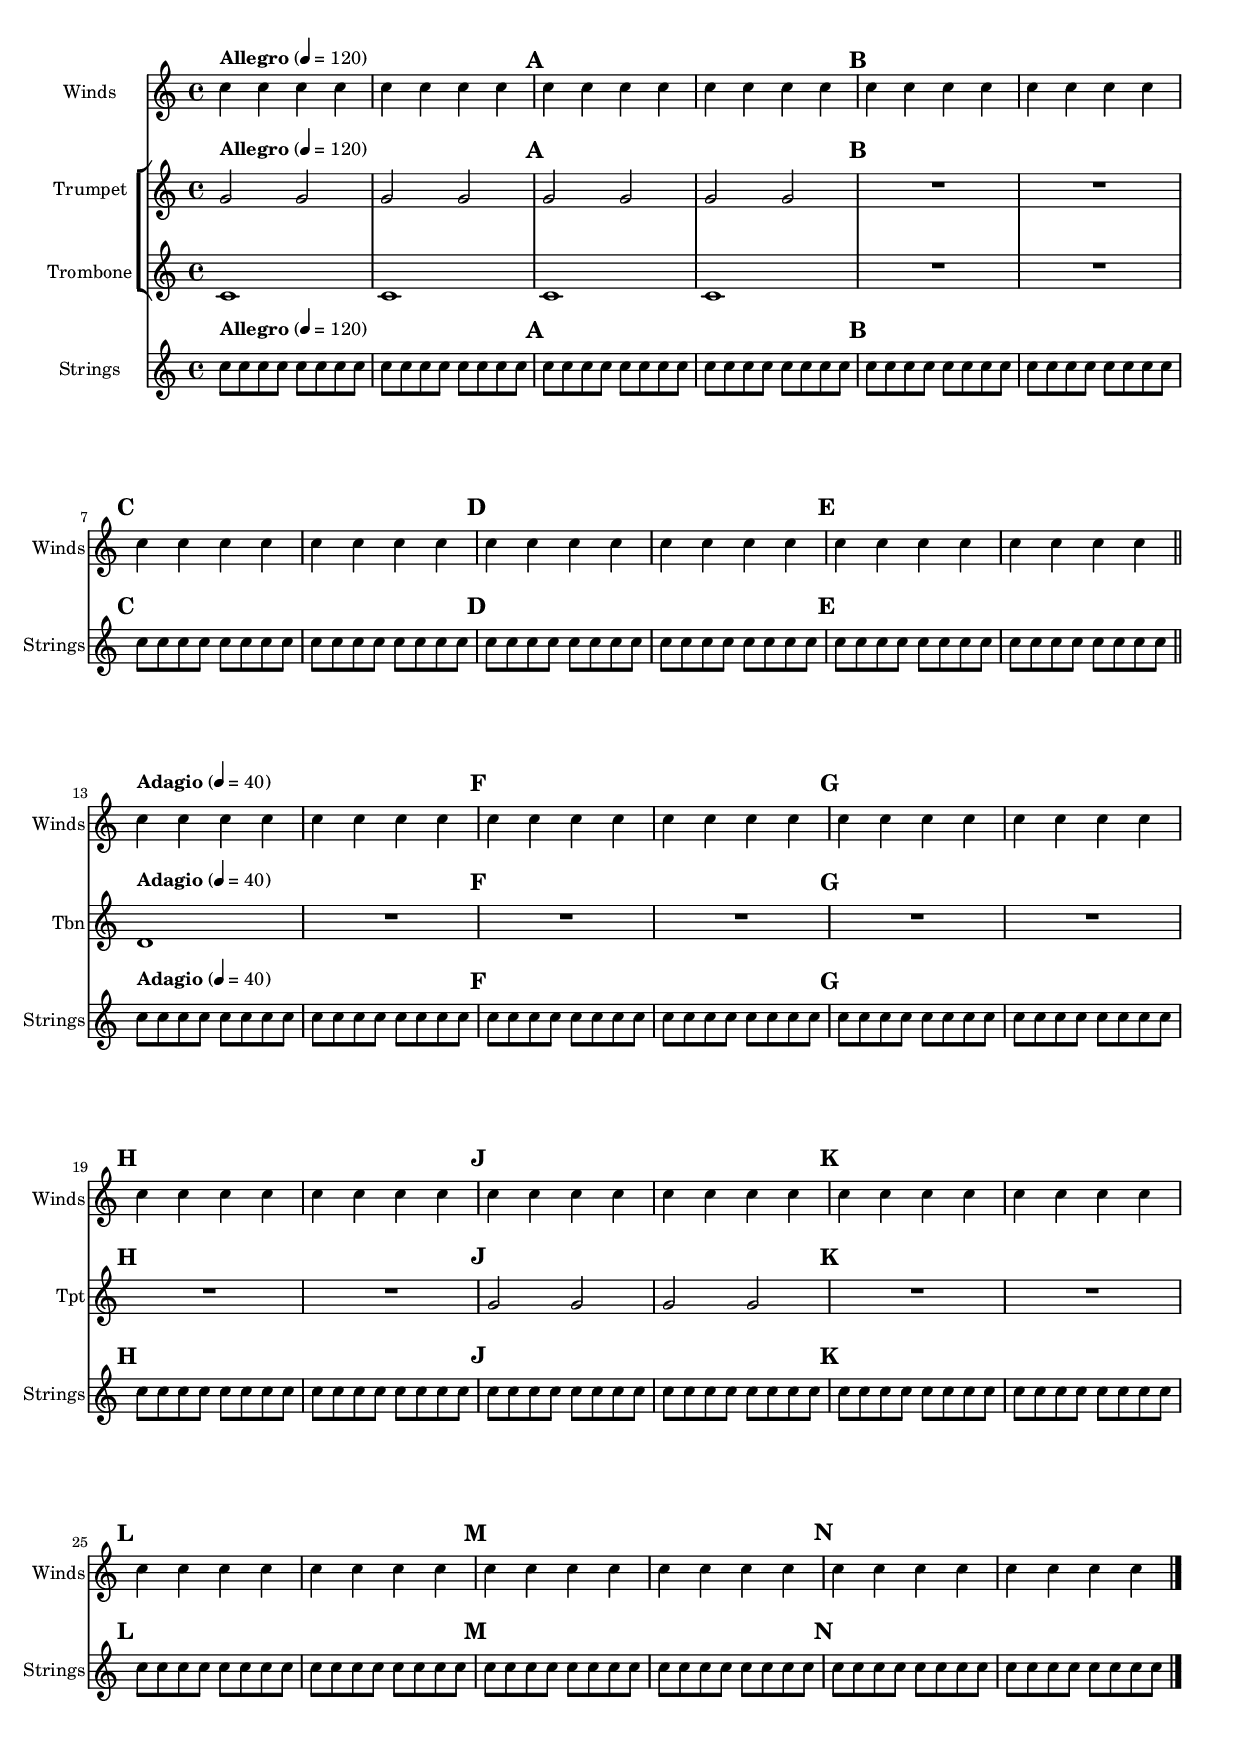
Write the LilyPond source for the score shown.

\version "2.19.48"
\header {
  lsrtags = "contexts-and-engravers, staff-notation"
  texidoc = "
Using @code{MarkLine} contexts (such as in
@uref{http://lsr.di.unimi.it/LSR/Item?id=1010, LSR1010}) in a
Frenched score can be problematic if all the staves between two
@code{MarkLine}s are removed in one system. The
@code{Keep_alive_together_engraver} can be used within each
@code{StaffGroup} to keep the @code{MarkLine} alive only as long
as the other staves in the group stay alive.
"
  doctitle = "Using marklines in a Frenched score"
}
bars = {
  \tempo "Allegro" 4=120
  s1*2
  \repeat unfold 5 { \mark \default s1*2 }
  \bar "||"
  \tempo "Adagio" 4=40
  s1*2
  \repeat unfold 8 { \mark \default s1*2 }
  \bar "|."
}
winds = \repeat unfold 120 { c''4 }
trumpet = { \repeat unfold 8 g'2 R1*16 \repeat unfold 4 g'2 R1*8 }
trombone = { \repeat unfold 4 c'1 R1*8 d'1 R1*17 }
strings = \repeat unfold 240 { c''8 }

#(set-global-staff-size 16)
\paper {
  systems-per-page = 5
  ragged-last-bottom = ##f
}

\layout {
  indent = 15\mm
  short-indent = 5\mm
  \context {
    \name MarkLine
    \type Engraver_group
    \consists Output_property_engraver
    \consists Axis_group_engraver
    \consists Mark_engraver
    \consists Metronome_mark_engraver
    \override VerticalAxisGroup.remove-empty = ##t
    \override VerticalAxisGroup.remove-layer = #'any
    \override VerticalAxisGroup.staff-affinity = #DOWN
    \override VerticalAxisGroup.nonstaff-relatedstaff-spacing.basic-distance = 1
    keepAliveInterfaces = #'()
  }
  \context {
    \Staff
    \override VerticalAxisGroup.remove-empty = ##t
    \override VerticalAxisGroup.remove-layer = ##f
  }
  \context {
    \StaffGroup
    \accepts MarkLine
    \consists Keep_alive_together_engraver
  }
  \context {
    \Score
    \remove Mark_engraver
    \remove Metronome_mark_engraver
  }
}

\score {
  <<
    \new StaffGroup = "winds" \with {
      instrumentName = "Winds"
      shortInstrumentName = "Winds"
    } <<
      \new MarkLine \bars
      \new Staff \winds
    >>
    \new StaffGroup = "brass" <<
      \new MarkLine \bars
      \new Staff = "trumpet" \with {
        instrumentName = "Trumpet"
        shortInstrumentName = "Tpt"
      } \trumpet
      \new Staff = "trombone" \with {
        instrumentName = "Trombone"
        shortInstrumentName = "Tbn"
      } \trombone
    >>
    \new StaffGroup = "strings" \with {
      instrumentName = "Strings"
      shortInstrumentName = "Strings"
    } <<
      \new MarkLine \bars
      \new Staff = "strings" { \strings }
    >>
  >>
}
